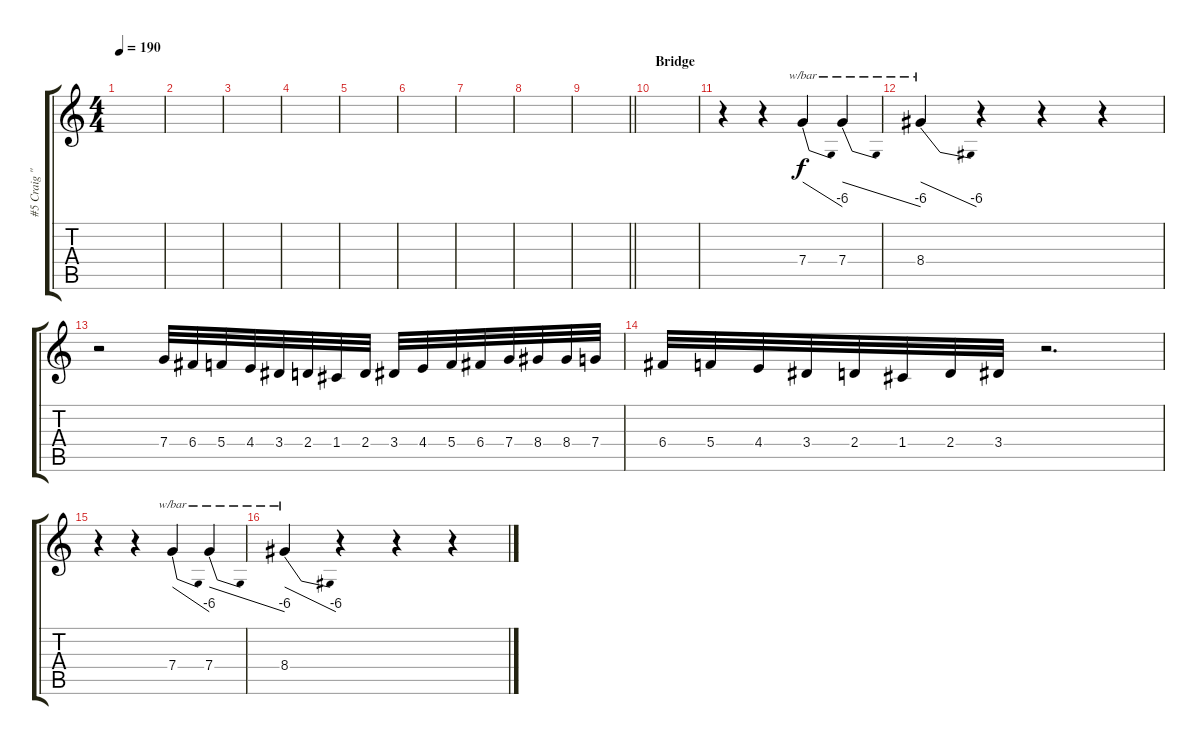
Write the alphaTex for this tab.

\track ("#5 Craig \"133\" Jones" "#5 Craig \"") {instrument overdrivenguitar}
\staff {score tabs}
\tuning (D4 A3 F3 C3 G2 C2) {hide}
\ts (4 4)
\tempo 190
\clef g2
\ks c
|
|
|
|
|
|
|
|
\barLineRight lightlight
|
\section ("" "Bridge")
|
r.4 r.4 7.4.4{tbe (dive default 0 0 60 -24) volume 4} 7.4.4{tbe (dive default 0 0 60 -24)} |
8.4.4{tbe (dive default 0 0 60 -24)} r.4 r.4 r.4 |
r.2 7.4.32{volume 16} 6.4.32 5.4.32 4.4.32 3.4.32 2.4.32 1.4.32 2.4.32 3.4.32 4.4.32 5.4.32 6.4.32 7.4.32 8.4.32 8.4.32 7.4.32 |
6.4.32 5.4.32 4.4.32 3.4.32 2.4.32 1.4.32 2.4.32 3.4.32 r.2{d} |
r.4 r.4 7.4.4{tbe (dive default 0 0 60 -24) volume 4} 7.4.4{tbe (dive default 0 0 60 -24)} |
8.4.4{tbe (dive default 0 0 60 -24)} r.4 r.4 r.4
